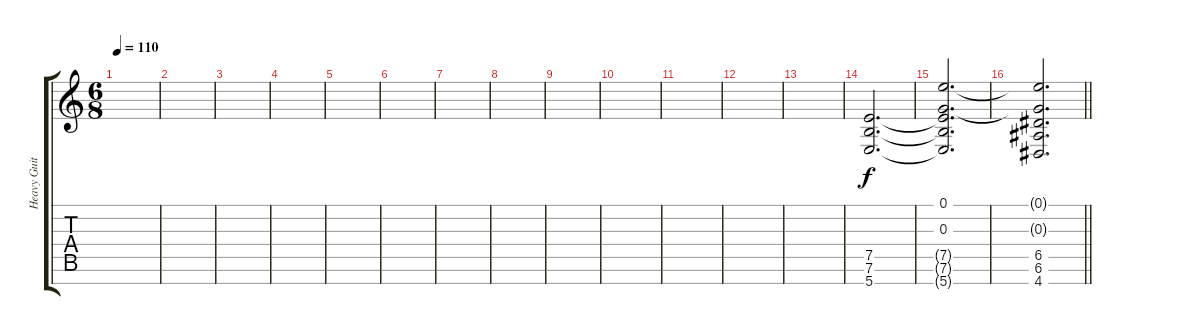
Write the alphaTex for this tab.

\track ("Heavy Guitar 2" "Heavy Guit") {instrument distortionguitar}
\staff {score tabs}
\tuning (E4 B3 G3 D3 A2 E2 B1) {hide}
\ts (6 8)
\tempo 110
\clef g2
\ks c
|
|
|
|
|
|
|
|
|
|
|
|
|
(7.5 7.6 5.7).2{d volume 10} |
(0.1 0.3 7.5{t} 7.6{t} 5.7{t}).2{d} |
\barLineRight lightlight
(0.1{t} 0.3{t} 6.5 6.6 4.7).2{d}
